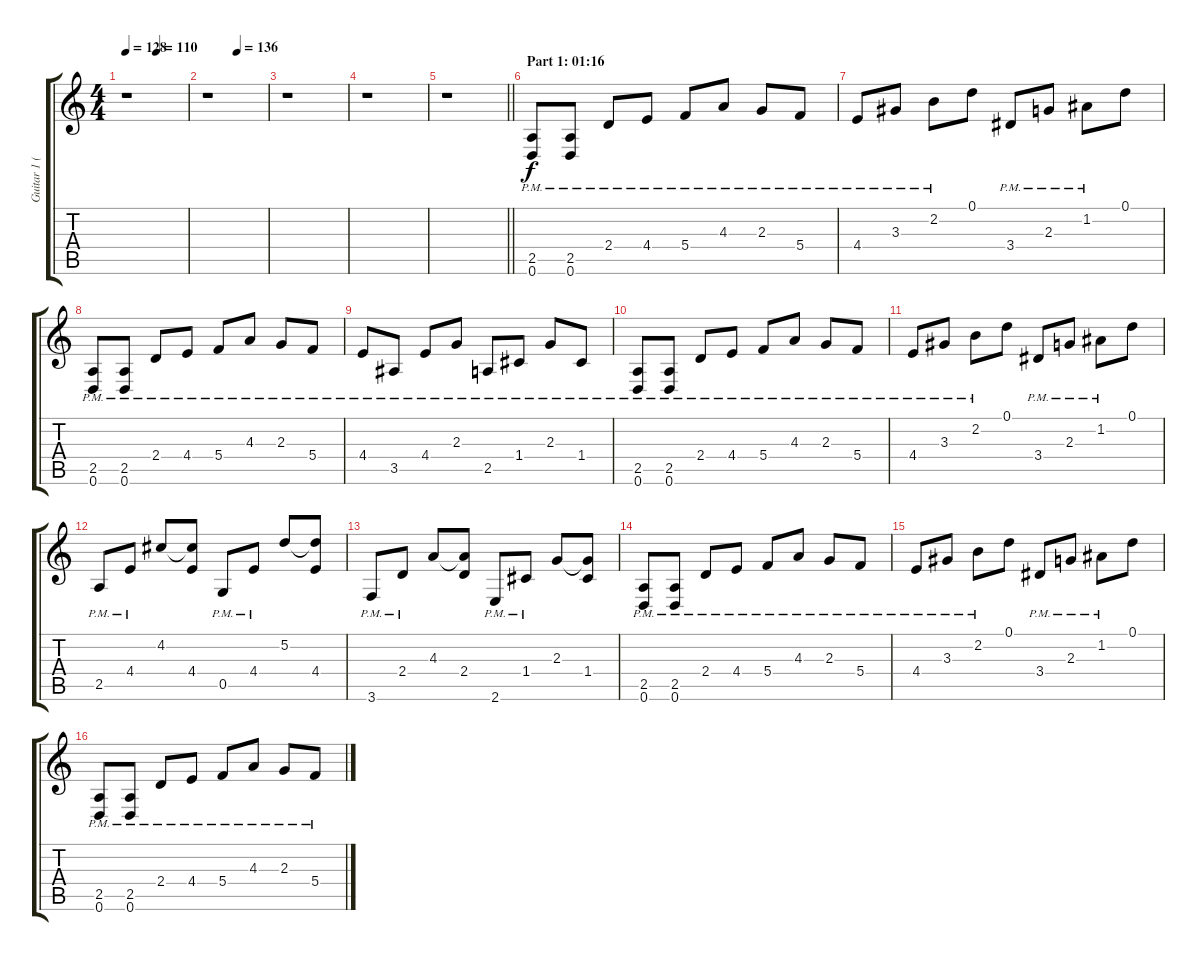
\track ("Guitar 1 (Distortion)" "Guitar 1 (") {instrument distortionguitar}
\staff {score tabs}
\tuning (D4 A3 F3 C3 G2 D2) {hide}
\ts (4 4)
\tempo 128
\tempo (110 0.5)
\clef g2
\ks c
r.1{dy f} |
\tempo (136 0.5)
r.1 |
r.1 |
r.1 |
\barLineRight lightlight
r.1 |
\section ("" "Part 1: 01:16")
(2.5{pm} 0.6{pm}).8 (2.5{pm} 0.6{pm}).8 2.4{pm}.8 4.4{pm}.8 5.4{pm}.8 4.3{pm}.8 2.3{pm}.8 5.4{pm}.8 |
4.4{pm}.8 3.3{pm}.8 2.2{pm}.8 0.1.8 3.4{pm}.8 2.3{pm}.8 1.2{pm}.8 0.1.8 |
(2.5{pm} 0.6{pm}).8 (2.5{pm} 0.6{pm}).8 2.4{pm}.8 4.4{pm}.8 5.4{pm}.8 4.3{pm}.8 2.3{pm}.8 5.4{pm}.8 |
4.4{pm}.8 3.5{pm}.8 4.4{pm}.8 2.3{pm}.8 2.5{pm}.8 1.4{pm}.8 2.3{pm}.8 1.4{pm}.8 |
(2.5{pm} 0.6{pm}).8 (2.5{pm} 0.6{pm}).8 2.4{pm}.8 4.4{pm}.8 5.4{pm}.8 4.3{pm}.8 2.3{pm}.8 5.4{pm}.8 |
4.4{pm}.8 3.3{pm}.8 2.2{pm}.8 0.1.8 3.4{pm}.8 2.3{pm}.8 1.2{pm}.8 0.1.8 |
2.5{pm}.8 4.4{pm}.8 4.2.8 (4.2{t} 4.4).8 0.5{pm}.8 4.4{pm}.8 5.2.8 (5.2{t} 4.4).8 |
3.6{pm}.8 2.4{pm}.8 4.3.8 (4.3{t} 2.4).8 2.6{pm}.8 1.4{pm}.8 2.3.8 (2.3{t} 1.4).8 |
(2.5{pm} 0.6{pm}).8 (2.5{pm} 0.6{pm}).8 2.4{pm}.8 4.4{pm}.8 5.4{pm}.8 4.3{pm}.8 2.3{pm}.8 5.4{pm}.8 |
4.4{pm}.8 3.3{pm}.8 2.2{pm}.8 0.1.8 3.4{pm}.8 2.3{pm}.8 1.2{pm}.8 0.1.8 |
(2.5{pm} 0.6{pm}).8 (2.5{pm} 0.6{pm}).8 2.4{pm}.8 4.4{pm}.8 5.4{pm}.8 4.3{pm}.8 2.3{pm}.8 5.4{pm}.8
